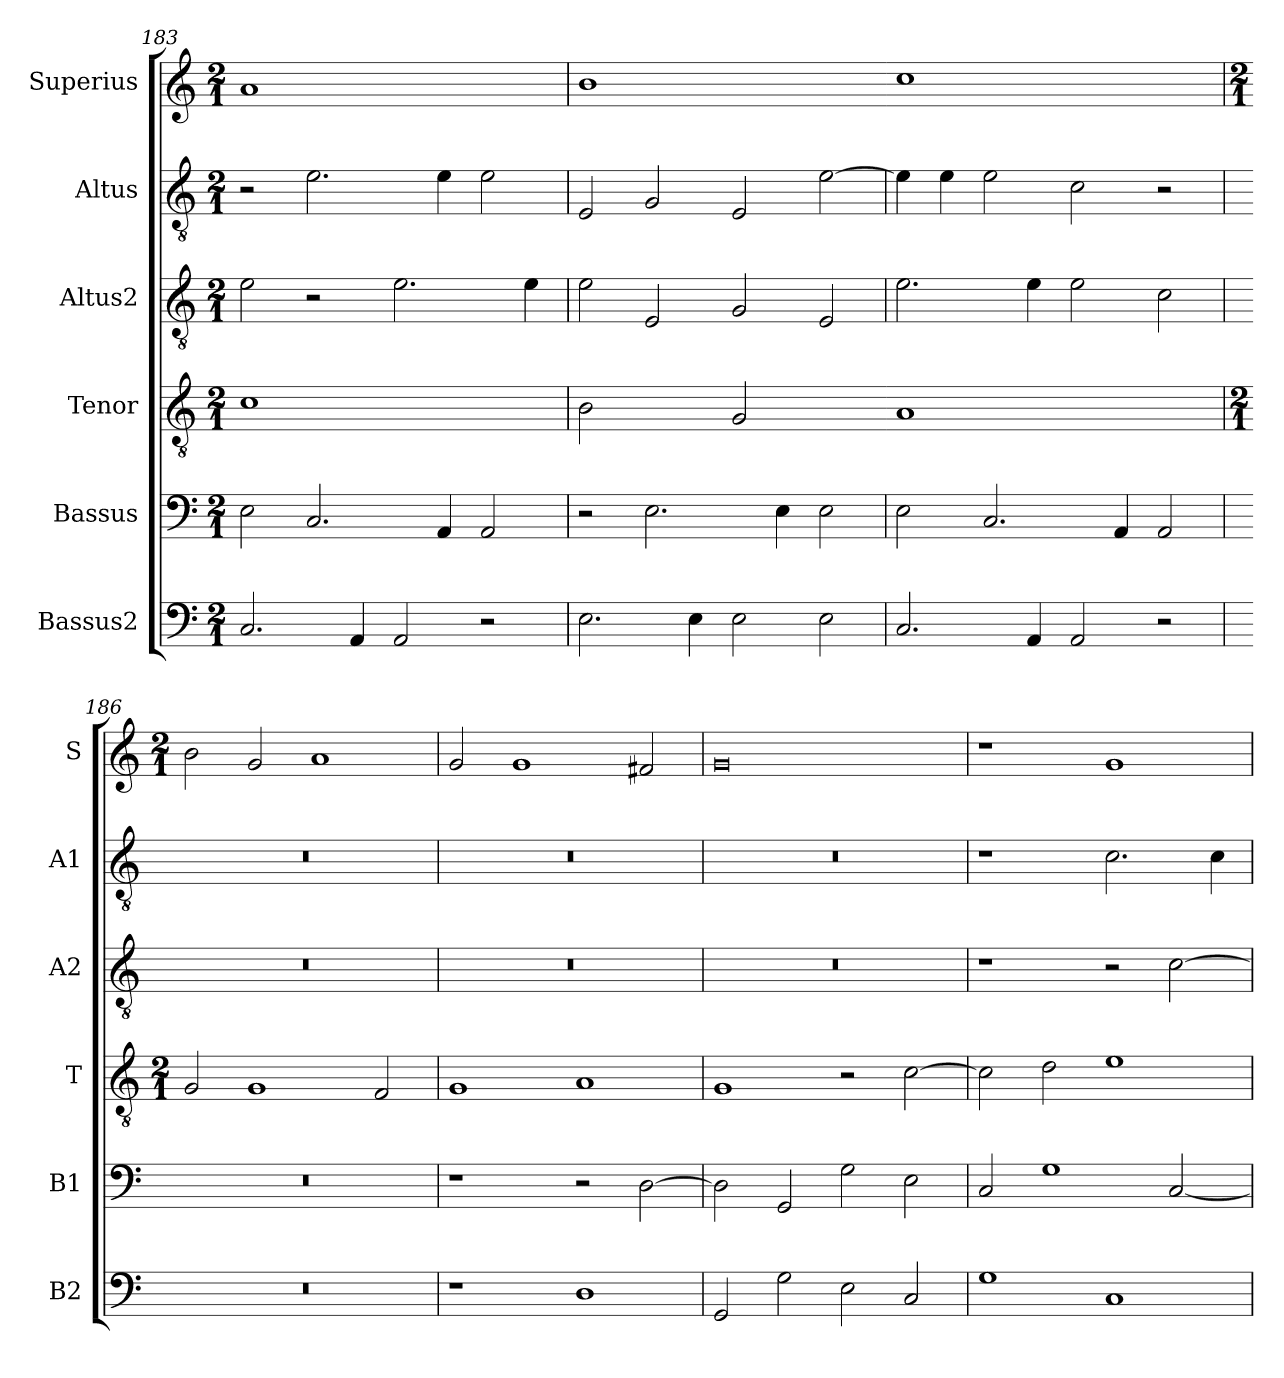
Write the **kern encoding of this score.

**kern	**kern	**kern	**kern	**kern	**kern
*part6	*part5	*part4	*part3	*part2	*part1
*staff6	*staff5	*staff4	*staff3	*staff2	*staff1
*I"Bassus2	*I"Bassus	*I"Tenor	*I"Altus2	*I"Altus	*I"Superius
*I'B2	*I'B1	*I'T	*I'A2	*I'A1	*I'S
*clefF4	*clefF4	*clefGv2	*clefGv2	*clefGv2	*clefG2
*k[]	*k[]	*k[]	*k[]	*k[]	*k[]
*M2/1	*M2/1	*M2/1	*M2/1	*M2/1	*M2/1
=183	=183	=183	=183	=183	=183
!	!	!LO:N:vis=1	!	!	!LO:N:vis=1
2.C/	2E\	0c	2e\	2r	0a
.	2.C/	.	2r	2.e\	.
4AA/	.	.	.	.	.
2AA/	.	.	2.e\	.	.
.	4AA/	.	.	4e\	.
2r	2AA/	.	.	2e\	.
.	.	.	4e\	.	.
=184	=184	=184	=184	=184	=184
!	!	!LO:N:vis=2	!	!	!LO:N:vis=1
2.E\	2r	1B	2e\	2E/	0b
.	2.E\	.	2E/	2G/	.
4E\	.	.	.	.	.
!	!	!LO:N:vis=2	!	!	!
2E\	.	1G	2G/	2E/	.
.	4E\	.	.	.	.
2E\	2E\	.	2E/	[2e\	.
=185	=185	=185-	=185	=185	=185-
!	!	!LO:N:vis=1	!	!	!LO:N:vis=1
2.C/	2E\	0A	2.e\	4e\]	0cc
.	.	.	.	4e\	.
.	2.C/	.	.	2e\	.
4AA/	.	.	4e\	.	.
2AA/	.	.	2e\	2c\	.
.	4AA/	.	.	.	.
2r	2AA/	.	2c\	2r	.
=186	=186	=186	=186	=186	=186
*	*	*M2/1	*	*	*M2/1
0r	0r	2G/	0r	0r	2b\
.	.	1G	.	.	2g/
.	.	.	.	.	1a
.	.	2F/	.	.	.
=187	=187	=187	=187	=187	=187
1r	1r	1G	0r	0r	2g/
.	.	.	.	.	1g
1D	2r	1A	.	.	.
.	[2D\	.	.	.	2f#X/
=188	=188	=188	=188	=188	=188
2GG/	2D\]	1G	0r	0r	0g
2G\	2GG/	.	.	.	.
2E\	2G\	2r	.	.	.
2C/	2E\	[2c\	.	.	.
=189	=189	=189	=189	=189	=189
1G	2C/	2c\]	1r	1r	1r
.	1G	2d\	.	.	.
1C	.	1e	2r	2.c\	1g
.	[2C/	.	[2c\	.	.
.	.	.	.	4c\	.
=	=	=	=	=	=
*-	*-	*-	*-	*-	*-
